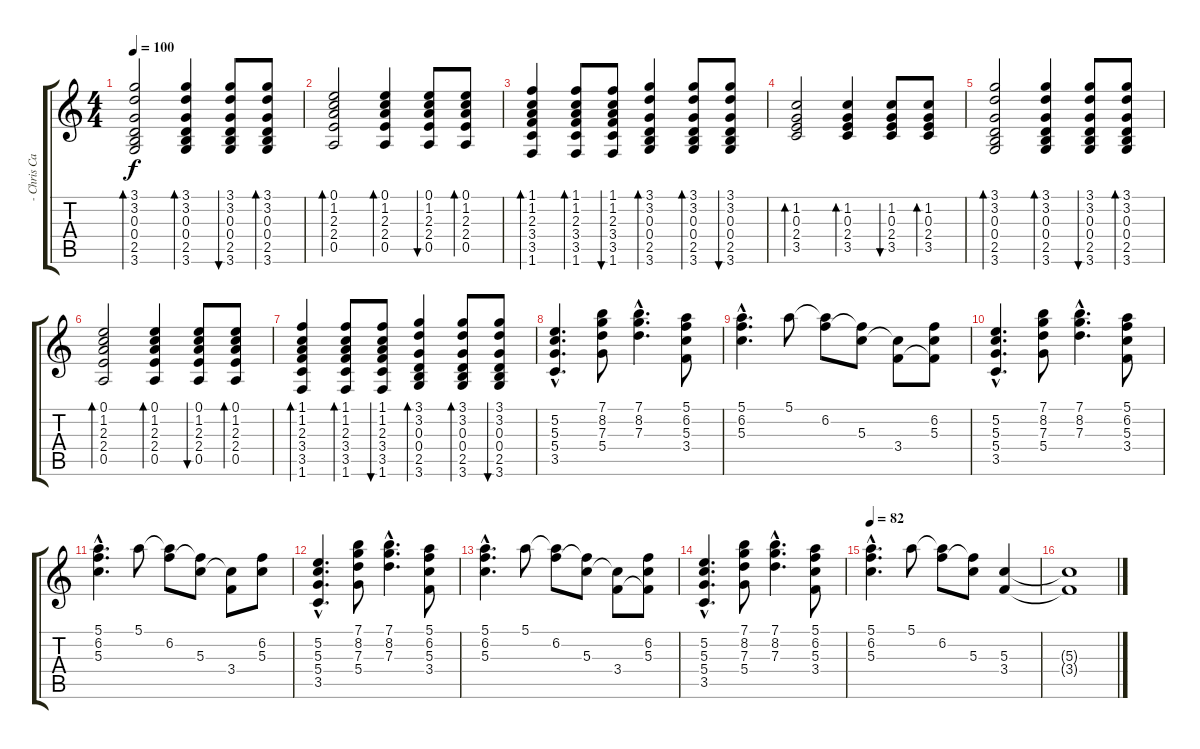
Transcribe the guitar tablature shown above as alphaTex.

\track ("- Chris Caffery (Guitar)" "- Chris Ca") {instrument acousticguitarsteel}
\staff {score tabs}
\tuning (E4 B3 G3 D3 A2 E2) {hide}
\ts (4 4)
\tempo 100
\clef g2
\ks c
(3.1 3.2 0.3 0.4 2.5 3.6).2{bd 30 dy f} (3.1 3.2 0.3 0.4 2.5 3.6).4{bd 30} (3.1 3.2 0.3 0.4 2.5 3.6).8{bu 30} (3.1 3.2 0.3 0.4 2.5 3.6).8{bd 30} |
(0.1 1.2 2.3 2.4 0.5).2{bd 30} (0.1 1.2 2.3 2.4 0.5).4{bd 30} (0.1 1.2 2.3 2.4 0.5).8{bu 30} (0.1 1.2 2.3 2.4 0.5).8{bd 30} |
(1.1 1.2 2.3 3.4 3.5 1.6).4{bd 30} (1.1 1.2 2.3 3.4 3.5 1.6).8{bd 30} (1.1 1.2 2.3 3.4 3.5 1.6).8{bu 30} (3.1 3.2 0.3 0.4 2.5 3.6).4{bd 30} (3.1 3.2 0.3 0.4 2.5 3.6).8{bd 30} (3.1 3.2 0.3 0.4 2.5 3.6).8{bu 30} |
(1.2 0.3 2.4 3.5).2{bd 30} (1.2 0.3 2.4 3.5).4{bd 30} (1.2 0.3 2.4 3.5).8{bu 30} (1.2 0.3 2.4 3.5).8{bd 30} |
(3.1 3.2 0.3 0.4 2.5 3.6).2{bd 30} (3.1 3.2 0.3 0.4 2.5 3.6).4{bd 30} (3.1 3.2 0.3 0.4 2.5 3.6).8{bu 30} (3.1 3.2 0.3 0.4 2.5 3.6).8{bd 30} |
(0.1 1.2 2.3 2.4 0.5).2{bd 30} (0.1 1.2 2.3 2.4 0.5).4{bd 30} (0.1 1.2 2.3 2.4 0.5).8{bu 30} (0.1 1.2 2.3 2.4 0.5).8{bd 30} |
(1.1 1.2 2.3 3.4 3.5 1.6).4{bd 30} (1.1 1.2 2.3 3.4 3.5 1.6).8{bd 30} (1.1 1.2 2.3 3.4 3.5 1.6).8{bu 30} (3.1 3.2 0.3 0.4 2.5 3.6).4{bd 30} (3.1 3.2 0.3 0.4 2.5 3.6).8{bd 30} (3.1 3.2 0.3 0.4 2.5 3.6).8{bu 30} |
(5.2{hac} 5.3{hac} 5.4{hac} 3.5{hac}).4{d} (7.1 8.2 7.3 5.4).8 (7.1{hac} 8.2{hac} 7.3{hac}).4{d} (5.1 6.2 5.3 3.4).8 |
(5.1{hac} 6.2{hac} 5.3{hac}).4{d} 5.1.8 (5.1{t} 6.2).8 (6.2{t} 5.3).8 (5.3{t} 3.4).8 (6.2 5.3 3.4{t}).8 |
(5.2{hac} 5.3{hac} 5.4{hac} 3.5{hac}).4{d} (7.1 8.2 7.3 5.4).8 (7.1{hac} 8.2{hac} 7.3{hac}).4{d} (5.1 6.2 5.3 3.4).8 |
(5.1{hac} 6.2{hac} 5.3{hac}).4{d} 5.1.8 (5.1{t} 6.2).8 (6.2{t} 5.3).8 (5.3{t} 3.4).8 (6.2 5.3).8 |
(5.2{hac} 5.3{hac} 5.4{hac} 3.5{hac}).4{d} (7.1 8.2 7.3 5.4).8 (7.1{hac} 8.2{hac} 7.3{hac}).4{d} (5.1 6.2 5.3 3.4).8 |
(5.1{hac} 6.2{hac} 5.3{hac}).4{d} 5.1.8 (5.1{t} 6.2).8 (6.2{t} 5.3).8 (5.3{t} 3.4).8 (6.2 5.3 3.4{t}).8 |
(5.2{hac} 5.3{hac} 5.4{hac} 3.5{hac}).4{d} (7.1 8.2 7.3 5.4).8 (7.1{hac} 8.2{hac} 7.3{hac}).4{d} (5.1 6.2 5.3 3.4).8 |
\tempo 82
(5.1{hac} 6.2{hac} 5.3{hac}).4{d} 5.1.8 (5.1{t} 6.2).8 (6.2{t} 5.3).8 (5.3 3.4).4 |
(5.3{t} 3.4{t}).1
